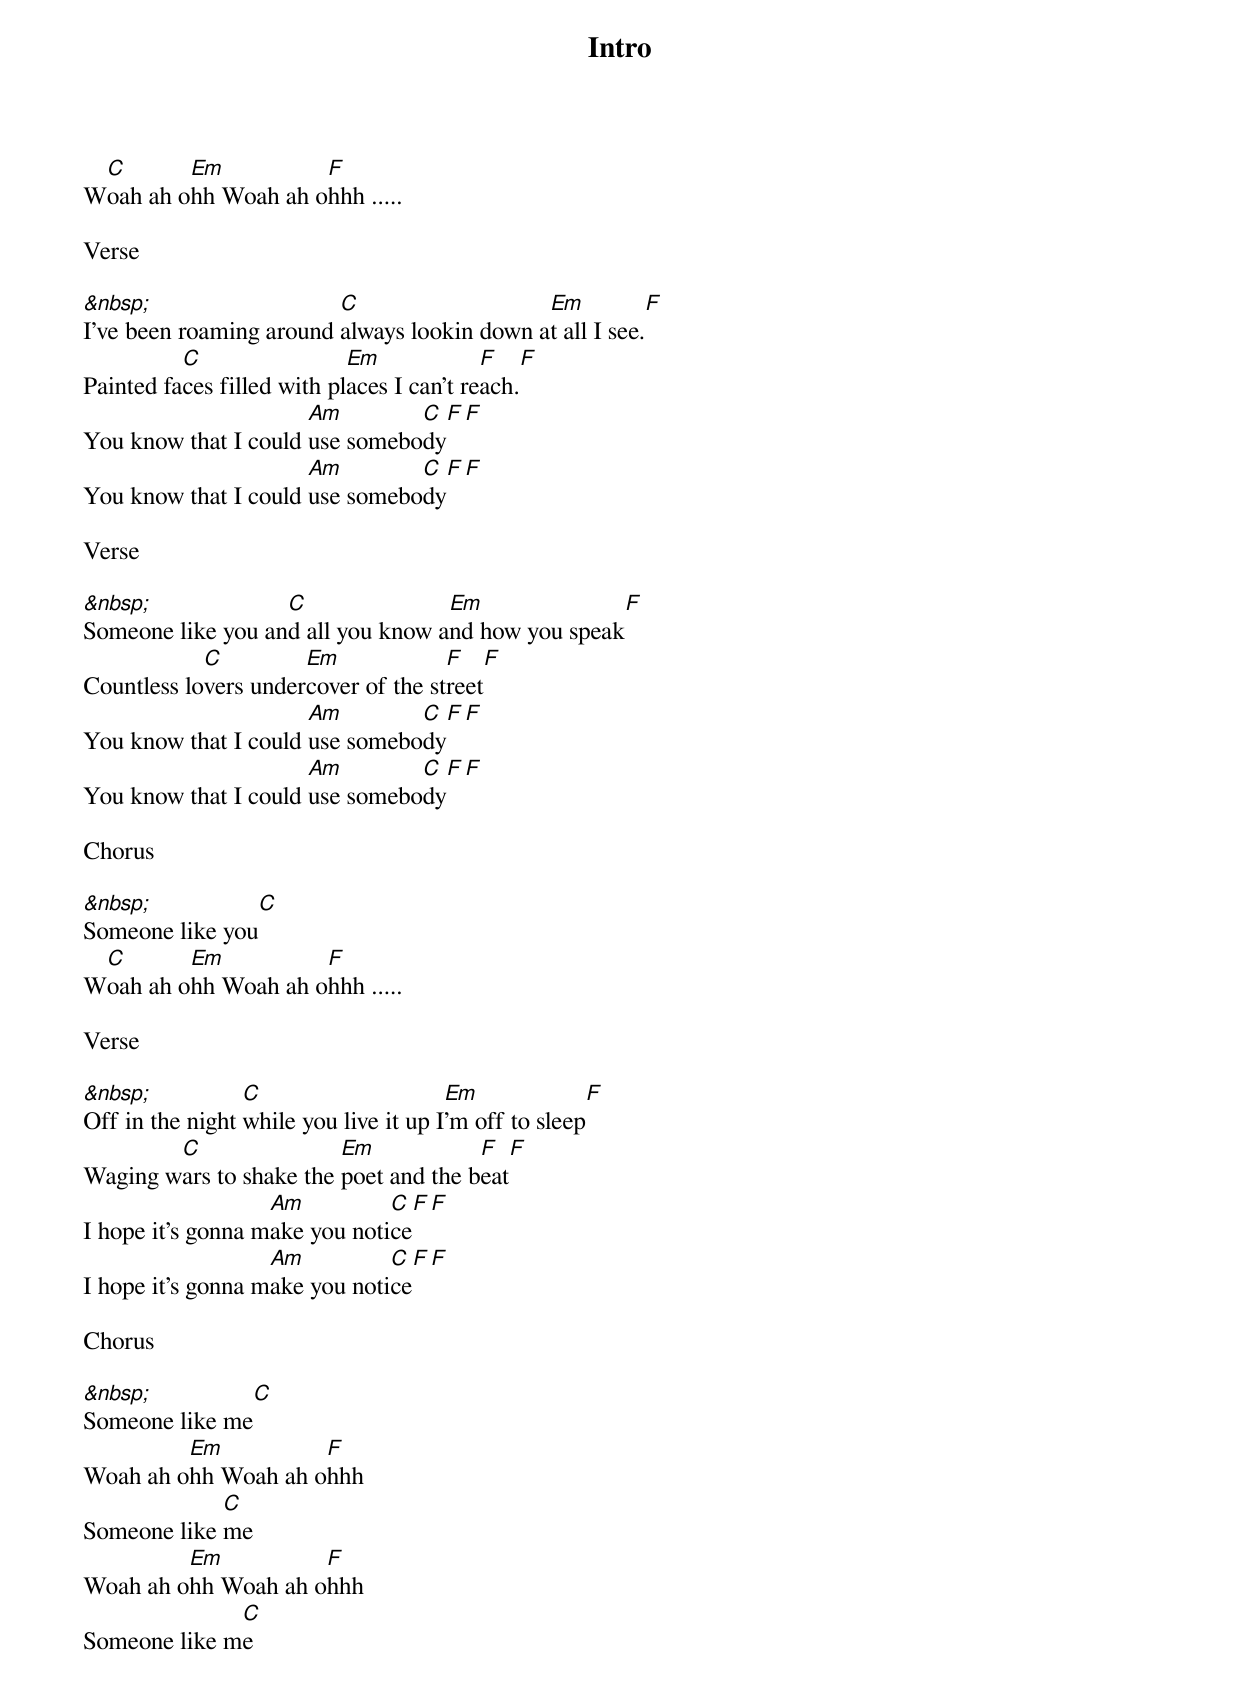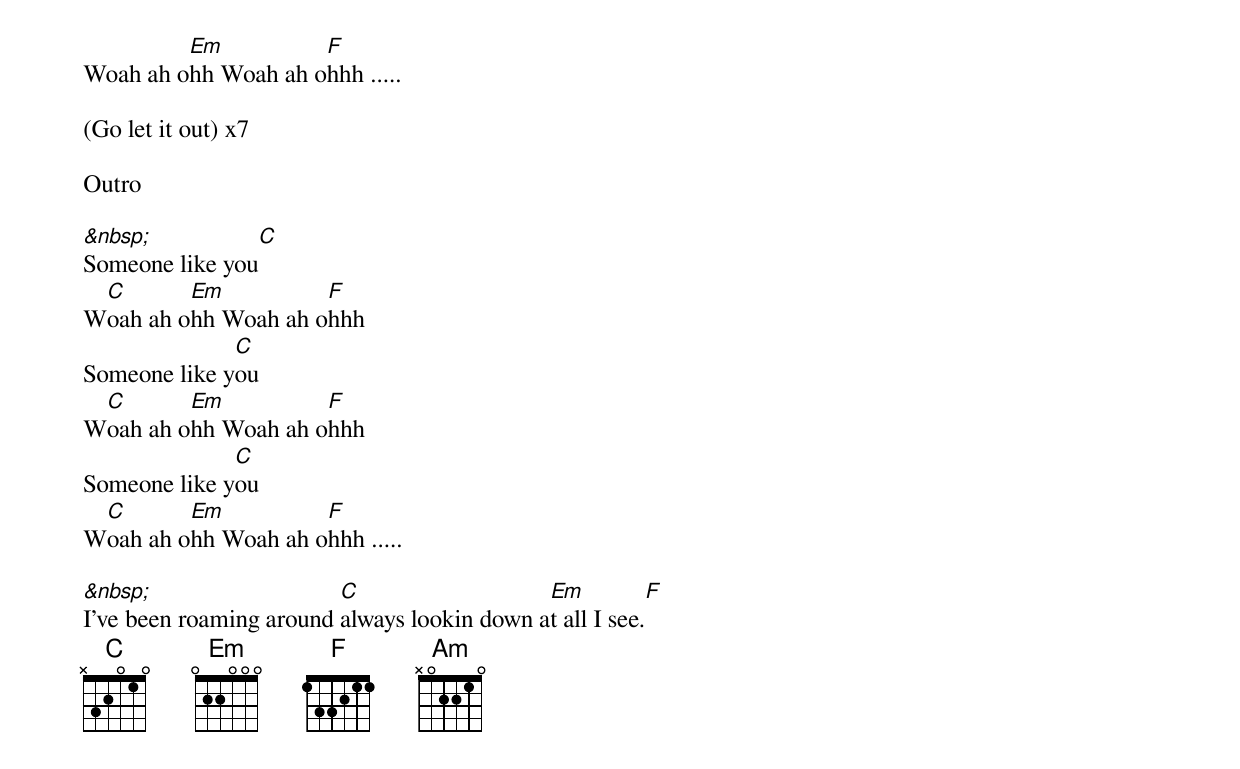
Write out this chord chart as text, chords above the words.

Intro

 C       Em          F
Woah ah ohh Woah ah ohhh .....

Verse

&nbsp;                   C                   Em            F
I've been roaming around always lookin down at all I see.
          C                 Em             F         F
Painted faces filled with places I can't reach.
                      Am        C        F       F
You know that I could use somebody
                      Am        C        F       F
You know that I could use somebody

Verse

&nbsp;             C               Em                F
Someone like you and all you know and how you speak
            C         Em             F         F
Countless lovers undercover of the street
                      Am        C        F       F
You know that I could use somebody
                      Am        C        F       F
You know that I could use somebody

Chorus

&nbsp;             C
Someone like you
 C       Em          F
Woah ah ohh Woah ah ohhh .....

Verse

&nbsp;           C                     Em               F
Off in the night while you live it up I'm off to sleep
        C                Em            F         F
Waging wars to shake the poet and the beat
                   Am          C        F       F
I hope it's gonna make you notice
                   Am          C        F       F
I hope it's gonna make you notice

Chorus

&nbsp;            C
Someone like me
         Em          F
Woah ah ohh Woah ah ohhh
             C
Someone like me
         Em          F
Woah ah ohh Woah ah ohhh
              C
Someone like me
         Em          F
Woah ah ohh Woah ah ohhh .....

(Go let it out) x7

Outro

&nbsp;             C
Someone like you
 C       Em          F
Woah ah ohh Woah ah ohhh
              C
Someone like you
 C       Em          F
Woah ah ohh Woah ah ohhh
              C
Someone like you
 C       Em          F
Woah ah ohh Woah ah ohhh .....

&nbsp;                   C                   Em            F
I've been roaming around always lookin down at all I see.
